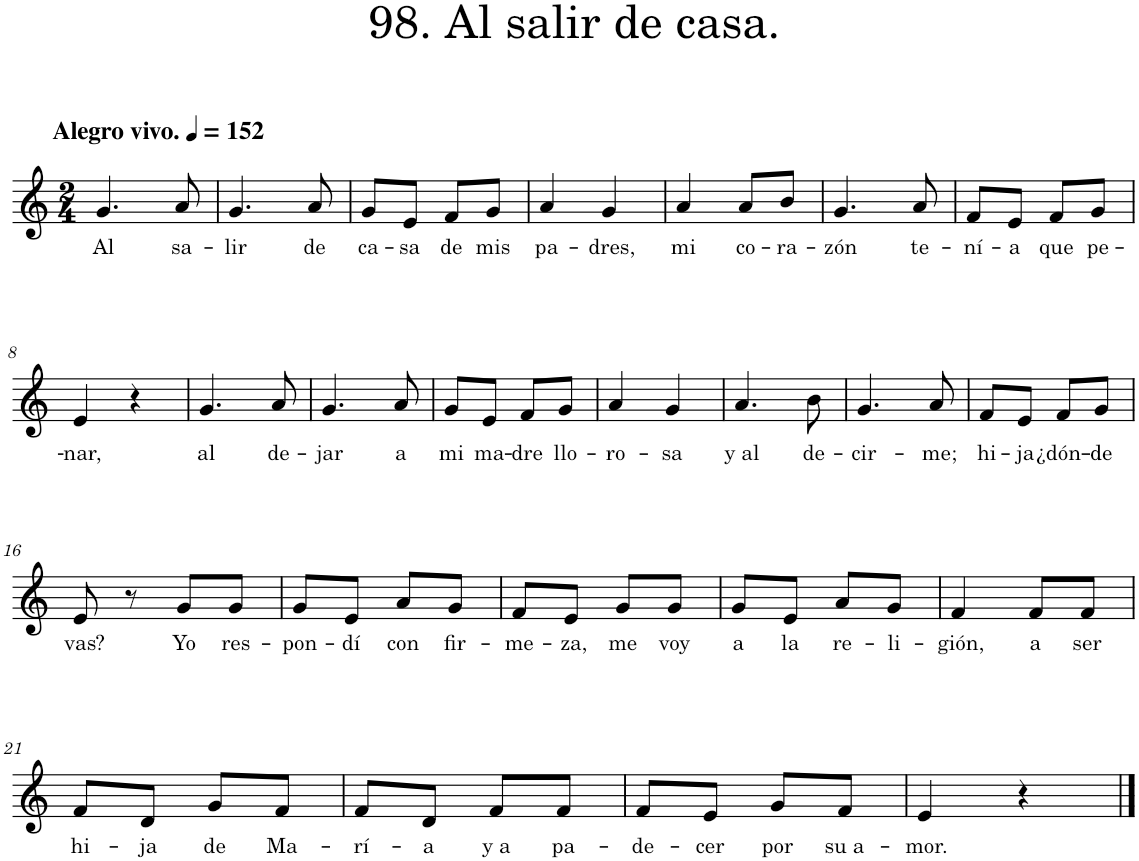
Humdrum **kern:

**kern	**text
*part1	*part1
*staff1	*staff1
*I"Piano	*
*I'Pno.	*
*clefG2	*
*k[]	*
*M2/4	*
*MM152	*
=1	=1
!LO:TX:a:B:t=Alegro vivo.	!
!	!LO:LY:b
4.g/	Al
!	!LO:LY:b
8a/	sa-
=2	=2
!	!LO:LY:b
4.g/	-lir
!	!LO:LY:b
8a/	de
=3	=3
!	!LO:LY:b
8g/L	ca-
!	!LO:LY:b
8e/J	-sa
!	!LO:LY:b
8f/L	de
!	!LO:LY:b
8g/J	mis
=4	=4
!	!LO:LY:b
4a/	pa-
!	!LO:LY:b
4g/	-dres,
=5	=5
!	!LO:LY:b
4a/	mi
!	!LO:LY:b
8a/L	co-
!	!LO:LY:b
8b/J	-ra-
=6	=6
!	!LO:LY:b
4.g/	-zón
!	!LO:LY:b
8a/	te-
=7	=7
!	!LO:LY:b
8f/L	-ní-
!	!LO:LY:b
8e/J	-a
!	!LO:LY:b
8f/L	que
!	!LO:LY:b
8g/J	pe-
!!LO:LB:g=z
=8	=8
!	!LO:LY:b
4e/	-nar,
4r	.
=9	=9
!	!LO:LY:b
4.g/	al
!	!LO:LY:b
8a/	de-
=10	=10
!	!LO:LY:b
4.g/	-jar
!	!LO:LY:b
8a/	a
=11	=11
!	!LO:LY:b
8g/L	mi
!	!LO:LY:b
8e/J	ma-
!	!LO:LY:b
8f/L	-dre
!	!LO:LY:b
8g/J	llo-
=12	=12
!	!LO:LY:b
4a/	-ro-
!	!LO:LY:b
4g/	-sa
=13	=13
!	!LO:LY:b
4.a/	y al
!	!LO:LY:b
8b\	de-
=14	=14
!	!LO:LY:b
4.g/	-cir-
!	!LO:LY:b
8a/	-me;
=15	=15
!	!LO:LY:b
8f/L	hi-
!	!LO:LY:b
8e/J	-ja
!	!LO:LY:b
8f/L	¿dón-
!	!LO:LY:b
8g/J	-de
!!LO:LB:g=z
=16	=16
!	!LO:LY:b
8e/	vas?
8r	.
!	!LO:LY:b
8g/L	Yo
!	!LO:LY:b
8g/J	res-
=17	=17
!	!LO:LY:b
8g/L	-pon-
!	!LO:LY:b
8e/J	-dí
!	!LO:LY:b
8a/L	con
!	!LO:LY:b
8g/J	fir-
=18	=18
!	!LO:LY:b
8f/L	-me-
!	!LO:LY:b
8e/J	-za,
!	!LO:LY:b
8g/L	me
!	!LO:LY:b
8g/J	voy
=19	=19
!	!LO:LY:b
8g/L	a
!	!LO:LY:b
8e/J	la
!	!LO:LY:b
8a/L	re-
!	!LO:LY:b
8g/J	-li-
=20	=20
!	!LO:LY:b
4f/	-gión,
!	!LO:LY:b
8f/L	a
!	!LO:LY:b
8f/J	ser
!!LO:LB:g=z
=21	=21
!	!LO:LY:b
8f/L	hi-
!	!LO:LY:b
8d/J	-ja
!	!LO:LY:b
8g/L	de
!	!LO:LY:b
8f/J	Ma-
=22	=22
!	!LO:LY:b
8f/L	-rí-
!	!LO:LY:b
8d/J	-a
!	!LO:LY:b
8f/L	y a
!	!LO:LY:b
8f/J	pa-
=23	=23
!	!LO:LY:b
8f/L	-de-
!	!LO:LY:b
8e/J	-cer
!	!LO:LY:b
8g/L	por
!	!LO:LY:b
8f/J	su a-
=24	=24
!	!LO:LY:b
4e/	-mor.
4r	.
==	==
*-	*-
